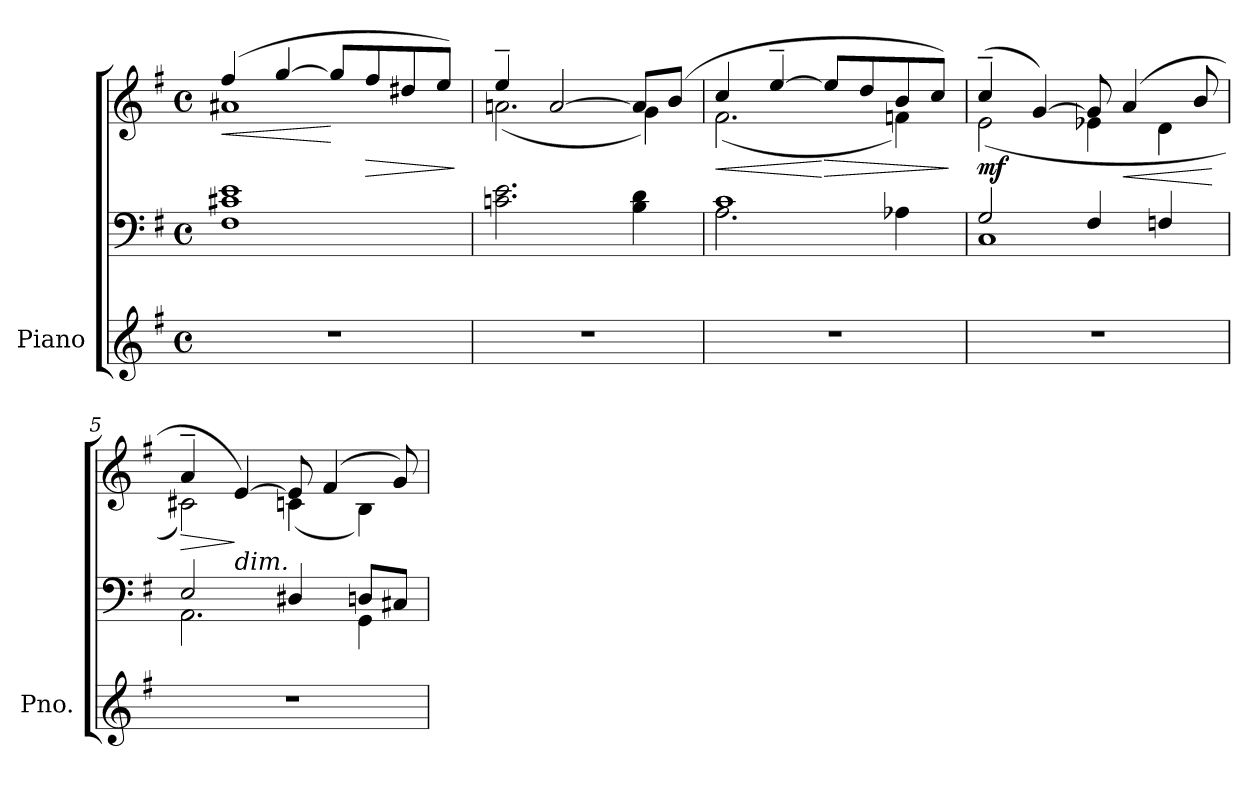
**kern	**kern	**kern	**dynam
*part1	*part1	*part1	*part1
*staff3	*staff2	*staff1	*staff1/2/3
*I"Piano	*	*	*
*I'Pno.	*	*	*
*clefG2	*clefF4	*clefG2	*
*k[f#]	*k[f#]	*k[f#]	*
*M4/4	*M4/4	*M4/4	*
*met(c)	*met(c)	*met(c)	*
*MM64	*MM64	*MM64	*
=1	=1	=1	=1
!	!	!LO:TX:a:B:t=Non allegro	!
!	!	!	!LO:HP:b
*	*	*^	*
!	!	!	!	!LO:DY:n=1:b=2
!	!	!	!	!LO:DY:n=2:b
1r	1F# 1c#X 1e	(>4ff#/	1a#X	< p mf
.	.	[4gg/	.	.
.	.	8gg/L]	.	[
!	!	!	!	!LO:HP:b
.	.	8ff#/	.	>
.	.	8dd#X/	.	.
.	.	8ee/J)	.	.
*	*	*v	*v	*
.	.	.	]
=2	=2	=2	=2
*	*	*^	*
1r	2.cn\ 2.e\	4ee~/	(<2.an\	.
.	.	[2a/	.	.
.	4B\ 4d\	8a/L]	4g\)	.
.	.	(>8b/J	.	.
=3	=3	=3	=3	=3
*	*^	*	*	*
!	!	!	!	!	!LO:HP:b
1r	1c	2.A\	4cc/	(<2.f#\	<
.	.	.	[4ee~/	.	.
!	!	!	!	!	!LO:HP:n=1:b
.	.	.	8ee/L]	.	[ >
.	.	.	8dd/	.	.
.	.	4A-X\	8b/	4fn\)	.
.	.	.	8cc/J)	.	.
*	*v	*v	*	*	*
*	*	*v	*v	*
.	.	.	]
=4	=4	=4	=4
*	*^	*^	*
!	!	!	!	!	!LO:DY:b
1r	2G/	1C	(>4cc~/	(<2e\	mf
.	.	.	[4g/)	.	.
.	4F#/	.	8g/]	4e-X\	.
!	!	!	!	!	!LO:HP:b
.	.	.	(>4a/	.	<
.	4Fn/	.	.	4d\	.
.	.	.	8b/	.	.
*	*v	*v	*	*	*
*	*	*v	*v	*
.	.	.	[
=5	=5	=5	=5
*	*^	*	*
!	!	!	!	!LO:HP:b
*	*	*	*^	*
1r	2E/	2.AA\	4a~/	2c#X\)	>
!	!	!	!LO:TX:b:i:t=dim.	!	!
.	.	.	[4e/)	.	]
.	4D#X/	.	8e/]	(<4cn\	.
.	.	.	(>4f#/	.	.
.	8Dn/L	4GG\	.	4B\)	.
.	8C#X/J	.	8g/)	.	.
*	*v	*v	*	*	*
*	*	*v	*v	*
=	=	=	=
*-	*-	*-	*-
